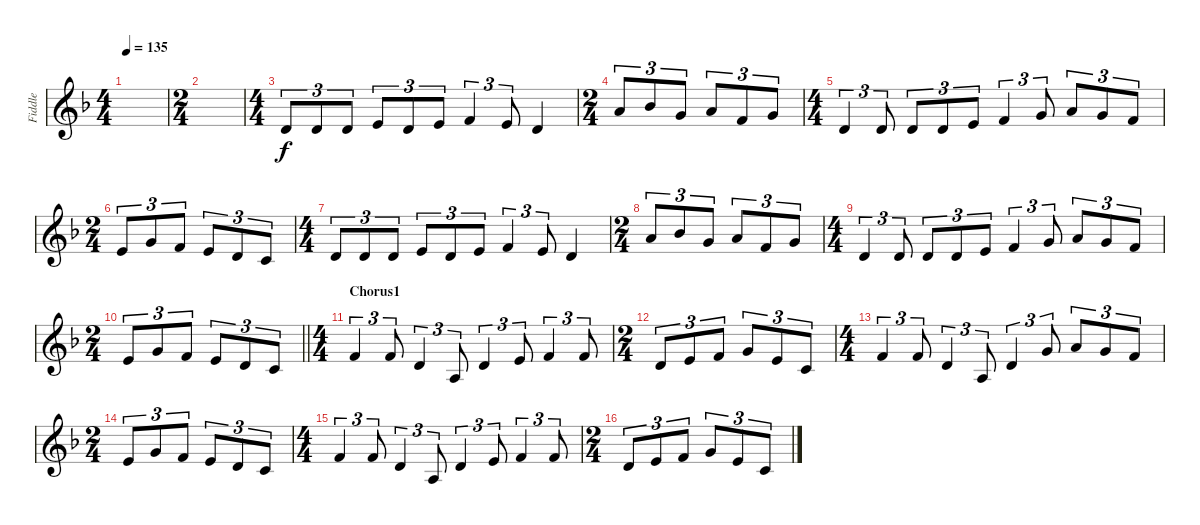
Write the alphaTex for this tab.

\track ("Fiddle" "Fiddle") {instrument fiddle}
\staff {score}
\tuning (E4 B3 G3 D3 A2 D2) {hide}
\ts (4 4)
\tempo 135
\clef g2
\ks dminor
|
\ts (2 4)
|
\ts (4 4)
3.2.8{tu (3 2)} 3.2.8{tu (3 2)} 3.2.8{tu (3 2)} 5.2.8{tu (3 2)} 3.2.8{tu (3 2)} 5.2.8{tu (3 2)} 6.2.4{tu (3 2)} 5.2.8{tu (3 2)} 3.2.4 |
\ts (2 4)
5.1.8{tu (3 2)} 6.1.8{tu (3 2)} 3.1.8{tu (3 2)} 5.1.8{tu (3 2)} 6.2.8{tu (3 2)} 3.1.8{tu (3 2)} |
\ts (4 4)
3.2.4{tu (3 2)} 3.2.8{tu (3 2)} 3.2.8{tu (3 2)} 3.2.8{tu (3 2)} 5.2.8{tu (3 2)} 6.2.4{tu (3 2)} 3.1.8{tu (3 2)} 5.1.8{tu (3 2)} 3.1.8{tu (3 2)} 6.2.8{tu (3 2)} |
\ts (2 4)
5.2.8{tu (3 2)} 3.1.8{tu (3 2)} 6.2.8{tu (3 2)} 5.2.8{tu (3 2)} 3.2.8{tu (3 2)} 5.3.8{tu (3 2)} |
\ts (4 4)
3.2.8{tu (3 2)} 3.2.8{tu (3 2)} 3.2.8{tu (3 2)} 5.2.8{tu (3 2)} 3.2.8{tu (3 2)} 5.2.8{tu (3 2)} 6.2.4{tu (3 2)} 5.2.8{tu (3 2)} 3.2.4 |
\ts (2 4)
5.1.8{tu (3 2)} 6.1.8{tu (3 2)} 3.1.8{tu (3 2)} 5.1.8{tu (3 2)} 6.2.8{tu (3 2)} 3.1.8{tu (3 2)} |
\ts (4 4)
3.2.4{tu (3 2)} 3.2.8{tu (3 2)} 3.2.8{tu (3 2)} 3.2.8{tu (3 2)} 5.2.8{tu (3 2)} 6.2.4{tu (3 2)} 3.1.8{tu (3 2)} 5.1.8{tu (3 2)} 3.1.8{tu (3 2)} 6.2.8{tu (3 2)} |
\ts (2 4)
\barLineRight lightlight
5.2.8{tu (3 2)} 3.1.8{tu (3 2)} 6.2.8{tu (3 2)} 5.2.8{tu (3 2)} 3.2.8{tu (3 2)} 5.3.8{tu (3 2)} |
\ts (4 4)
\section ("" "Chorus1")
1.1.4{tu (3 2)} 1.1.8{tu (3 2)} 3.2.4{tu (3 2)} 2.3.8{tu (3 2)} 3.2.4{tu (3 2)} 0.1.8{tu (3 2)} 1.1.4{tu (3 2)} 1.1.8{tu (3 2)} |
\ts (2 4)
3.2.8{tu (3 2)} 0.1.8{tu (3 2)} 1.1.8{tu (3 2)} 3.1.8{tu (3 2)} 0.1.8{tu (3 2)} 1.2.8{tu (3 2)} |
\ts (4 4)
1.1.4{tu (3 2)} 1.1.8{tu (3 2)} 3.2.4{tu (3 2)} 2.3.8{tu (3 2)} 3.2.4{tu (3 2)} 3.1.8{tu (3 2)} 5.1.8{tu (3 2)} 3.1.8{tu (3 2)} 1.1.8{tu (3 2)} |
\ts (2 4)
0.1.8{tu (3 2)} 3.1.8{tu (3 2)} 1.1.8{tu (3 2)} 0.1.8{tu (3 2)} 3.2.8{tu (3 2)} 1.2.8{tu (3 2)} |
\ts (4 4)
1.1.4{tu (3 2)} 1.1.8{tu (3 2)} 3.2.4{tu (3 2)} 2.3.8{tu (3 2)} 3.2.4{tu (3 2)} 0.1.8{tu (3 2)} 1.1.4{tu (3 2)} 1.1.8{tu (3 2)} |
\ts (2 4)
3.2.8{tu (3 2)} 0.1.8{tu (3 2)} 1.1.8{tu (3 2)} 3.1.8{tu (3 2)} 0.1.8{tu (3 2)} 1.2.8{tu (3 2)}
